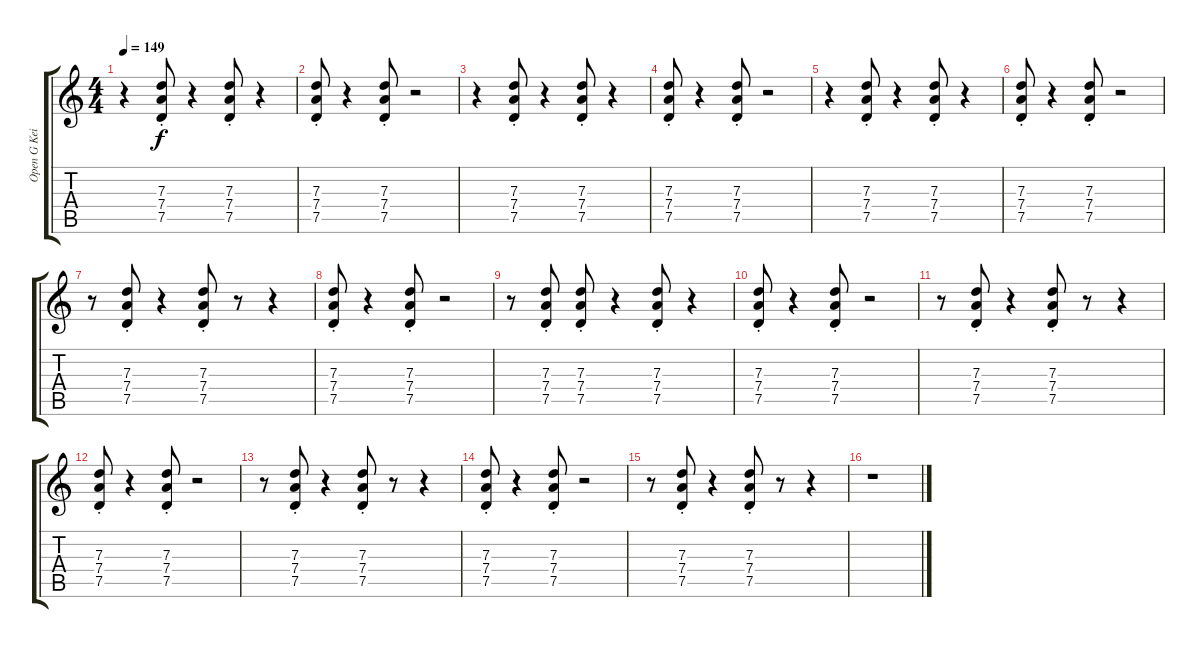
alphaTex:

\track ("Open G Keith" "Open G Kei") {instrument overdrivenguitar}
\staff {score tabs}
\tuning (D4 B3 G3 D3 G2 D2) {hide}
\ts (4 4)
\tempo 149
\clef g2
\ks c
r.4{dy f} (7.3{st} 7.4{st} 7.5{st}).8 r.4 (7.3{st} 7.4{st} 7.5{st}).8 r.4 |
(7.3{st} 7.4{st} 7.5{st}).8 r.4 (7.3{st} 7.4{st} 7.5{st}).8 r.2 |
r.4 (7.3{st} 7.4{st} 7.5{st}).8 r.4 (7.3{st} 7.4{st} 7.5{st}).8 r.4 |
(7.3{st} 7.4{st} 7.5{st}).8 r.4 (7.3{st} 7.4{st} 7.5{st}).8 r.2 |
r.4 (7.3{st} 7.4{st} 7.5{st}).8 r.4 (7.3{st} 7.4{st} 7.5{st}).8 r.4 |
(7.3{st} 7.4{st} 7.5{st}).8 r.4 (7.3{st} 7.4{st} 7.5{st}).8 r.2 |
r.8 (7.3{st} 7.4{st} 7.5{st}).8 r.4 (7.3{st} 7.4{st} 7.5{st}).8 r.8 r.4 |
(7.3{st} 7.4{st} 7.5{st}).8 r.4 (7.3{st} 7.4{st} 7.5{st}).8 r.2 |
r.8 (7.3 7.4 7.5{st}).8 (7.3{st} 7.4{st} 7.5{st}).8 r.4 (7.3{st} 7.4{st} 7.5{st}).8 r.4 |
(7.3{st} 7.4{st} 7.5{st}).8 r.4 (7.3{st} 7.4{st} 7.5{st}).8 r.2 |
r.8 (7.3{st} 7.4{st} 7.5{st}).8 r.4 (7.3{st} 7.4{st} 7.5{st}).8 r.8 r.4 |
(7.3{st} 7.4{st} 7.5{st}).8 r.4 (7.3{st} 7.4{st} 7.5{st}).8 r.2 |
r.8 (7.3{st} 7.4{st} 7.5{st}).8 r.4 (7.3{st} 7.4{st} 7.5{st}).8 r.8 r.4 |
(7.3{st} 7.4{st} 7.5{st}).8 r.4 (7.3{st} 7.4{st} 7.5{st}).8 r.2 |
r.8 (7.3{st} 7.4{st} 7.5{st}).8 r.4 (7.3{st} 7.4{st} 7.5{st}).8 r.8 r.4 |
r.1
